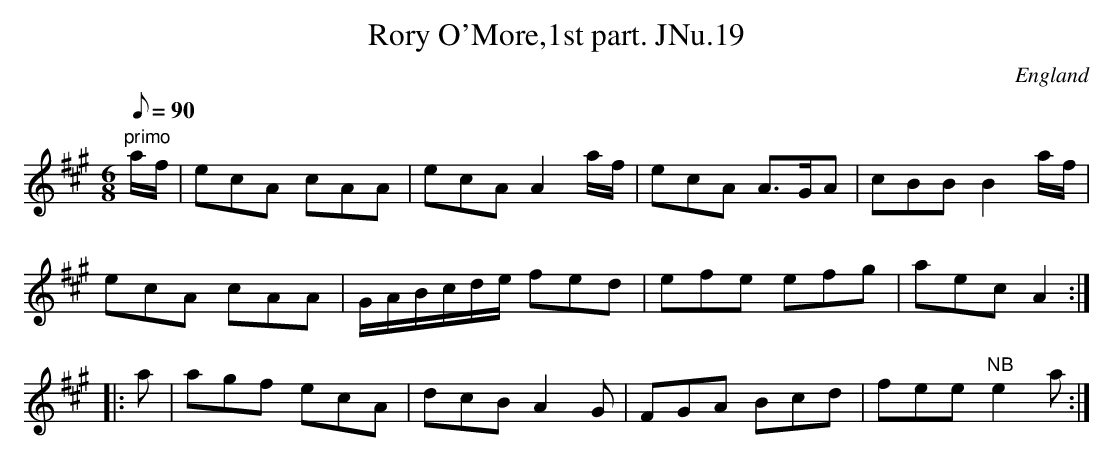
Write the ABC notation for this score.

X:1
T:Rory O'More,1st part. JNu.19
M:6/8
L:1/8
Q:90
O:England
K:A
"primo"a/f/|ecA cAA|ecA A2a/f/|ecA A>GA|cBB B2a/f/|!
ecA cAA|G/A/B/c/d/e/ fed|efe efg|aec A2::!
a|agf ecA|dcB A2G|FGA Bcd|fee "NB"e2a:|]
